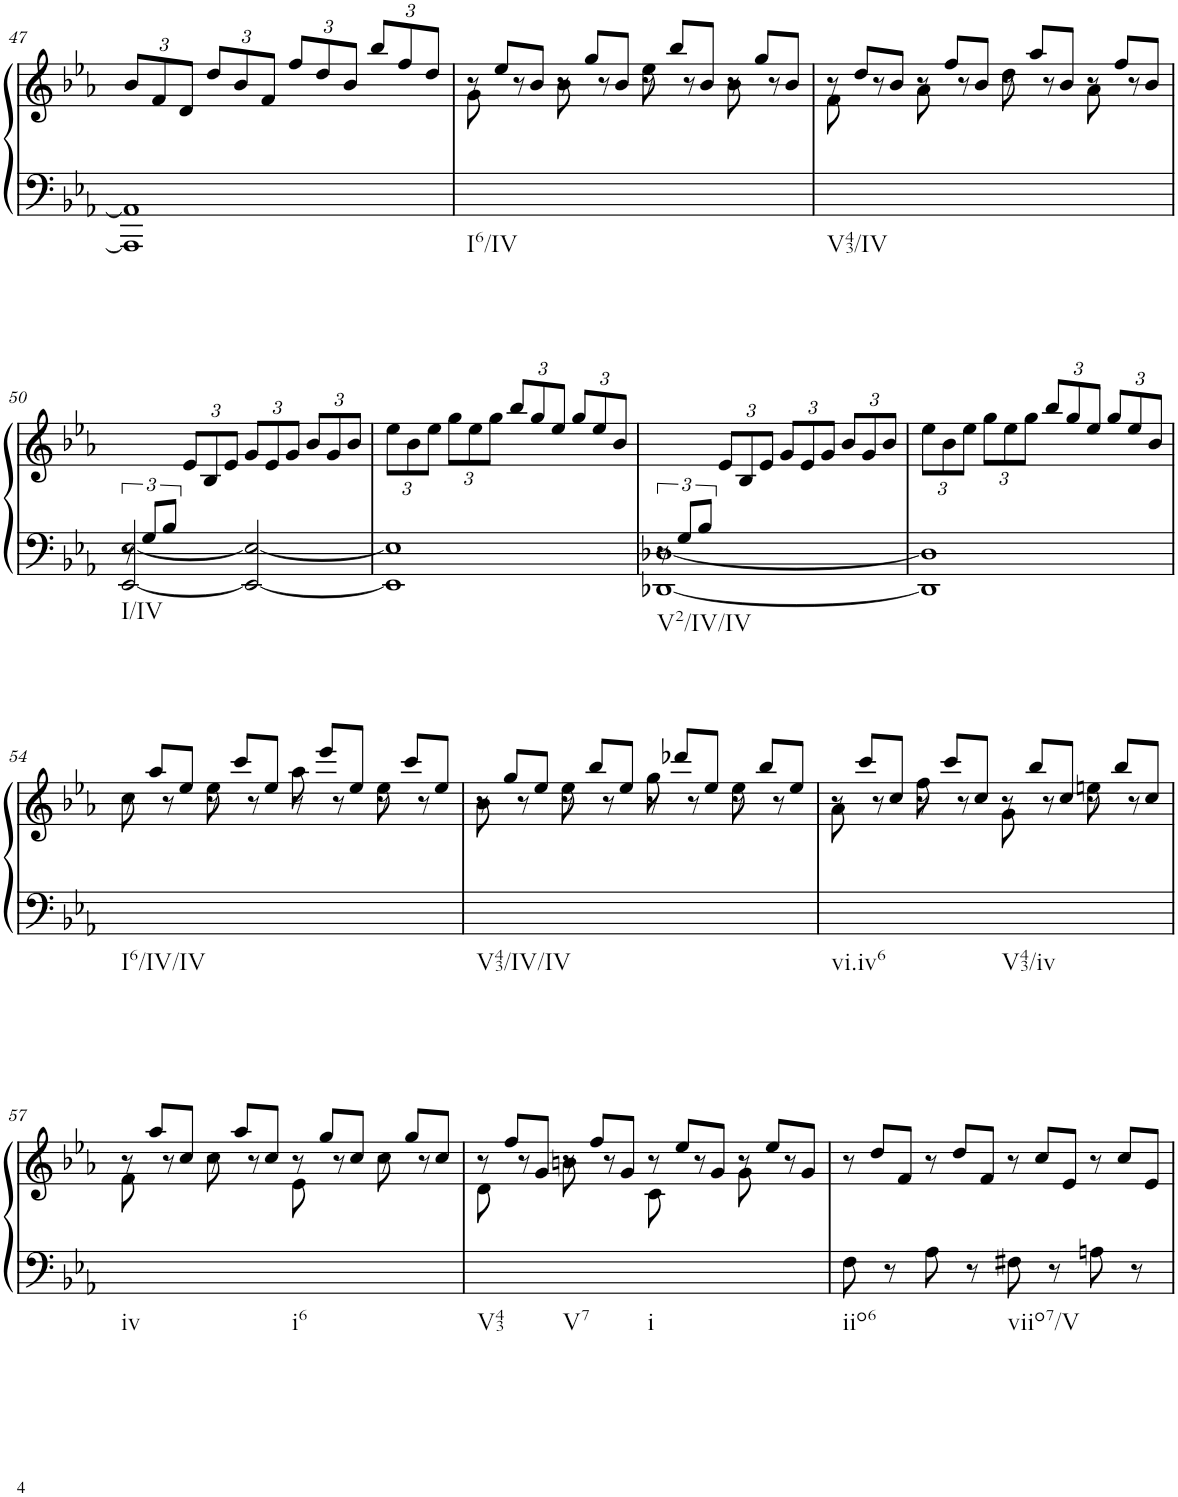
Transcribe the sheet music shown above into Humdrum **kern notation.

**kern	**kern
*part1	*part1
*staff2	*staff1
*I"Piano	*
*I'Pno.	*
!!LO:PB:g=z
*clefF4	*clefG2
*k[b-e-a-]	*k[b-e-a-]
*M4/4	*M4/4
*met(c)	*met(c)
*	*Xbrackettup
=47	=47
1AAA-] 1AA-]	12b-/L
.	12f/
.	12d/J
.	12dd/L
.	12b-/
.	12f/J
.	12ff/L
.	12dd/
.	12b-/J
.	12bb-/L
.	12ff/
.	12dd/J
=48	=48
*	*brackettup
*	*^
!LO:TX:b:t=I6/IV	!	!
8ryy	12r	8g\
.	12ee-/L	.
8r	.	8ryy
.	12b-/J	.
8ryy	12r	8b-\
.	12gg/L	.
8r	.	8ryy
.	12b-/J	.
8ryy	12r	8ee-\
.	12bb-/L	.
8r	.	8ryy
.	12b-/J	.
8ryy	12r	8b-\
.	12gg/L	.
8r	.	8ryy
.	12b-/J	.
=49	=49	=49
!LO:TX:b:t=V43/IV	!	!
8ryy	12r	8f\
.	12dd/L	.
8r	.	8ryy
.	12b-/J	.
8ryy	12r	8a-\
.	12ff/L	.
8r	.	8ryy
.	12b-/J	.
8ryy	12r	8dd\
.	12aa-/L	.
8r	.	8ryy
.	12b-/J	.
8ryy	12r	8a-\
.	12ff/L	.
8r	.	8ryy
.	12b-/J	.
*	*v	*v
!!LO:LB:g=z
=50	=50
*^	*
!LO:TX:b:t=I/IV	!	!
12ryy	[2EE-/ [<2E-/	12r
12G/L	.	6ryy
12B-/J	.	.
*	*	*Xbrackettup
2.ryy	.	12e-/L
.	.	12B-/
.	.	12e-/J
.	2EE-/_ 2E-/_	12g/L
.	.	12e-/
.	.	12g/J
.	.	12b-/L
.	.	12g/
.	.	12b-/J
*v	*v	*
=51	=51
1EE-] 1E-]	12ee-\L
.	12b-\
.	12ee-\J
.	12gg\L
.	12ee-\
.	12gg\J
.	12bb-/L
.	12gg/
.	12ee-/J
.	12gg/L
.	12ee-/
.	12b-/J
=52	=52
*^	*
*	*	*brackettup
!LO:TX:b:t=V2/IV/IV	!	!
12ryy	[1DD-X [<1D-X	12r
12G/L	.	6ryy
12B-/J	.	.
*	*	*Xbrackettup
2.ryy	.	12e-/L
.	.	12B-/
.	.	12e-/J
.	.	12g/L
.	.	12e-/
.	.	12g/J
.	.	12b-/L
.	.	12g/
.	.	12b-/J
*v	*v	*
=53	=53
1DD-] 1D-]	12ee-\L
.	12b-\
.	12ee-\J
.	12gg\L
.	12ee-\
.	12gg\J
.	12bb-/L
.	12gg/
.	12ee-/J
.	12gg/L
.	12ee-/
.	12b-/J
!!LO:LB:g=z
=54	=54
*	*brackettup
*	*^
!LO:TX:b:t=I6/IV/IV	!	!
8ryy	12r	8cc\
.	12aa-/L	.
8r	.	8ryy
.	12ee-/J	.
8ryy	12r	8ee-\
.	12ccc/L	.
8r	.	8ryy
.	12ee-/J	.
8ryy	12r	8aa-\
.	12eee-/L	.
8r	.	8ryy
.	12ee-/J	.
8ryy	12r	8ee-\
.	12ccc/L	.
8r	.	8ryy
.	12ee-/J	.
=55	=55	=55
!LO:TX:b:t=V43/IV/IV	!	!
8ryy	12r	8b-\
.	12gg/L	.
8r	.	8ryy
.	12ee-/J	.
8ryy	12r	8ee-\
.	12bb-/L	.
8r	.	8ryy
.	12ee-/J	.
8ryy	12r	8gg\
.	12ddd-X/L	.
8r	.	8ryy
.	12ee-/J	.
8ryy	12r	8ee-\
.	12bb-/L	.
8r	.	8ryy
.	12ee-/J	.
=56	=56	=56
!LO:TX:b:t=vi.iv6	!	!
8ryy	12r	8a-\
.	12ccc/L	.
8r	.	8ryy
.	12cc/J	.
8ryy	12r	8ff\
.	12ccc/L	.
8r	.	8ryy
.	12cc/J	.
!LO:TX:b:t=V43/iv	!	!
8ryy	12r	8g\
.	12bb-/L	.
8r	.	8ryy
.	12cc/J	.
8ryy	12r	8een\
.	12bb-/L	.
8r	.	8ryy
.	12cc/J	.
!!LO:LB:g=z	!!
=57	=57	=57
!LO:TX:b:t=iv	!	!
8ryy	12r	8f\
.	12aa-/L	.
8r	.	8ryy
.	12cc/J	.
8ryy	12r	8cc\
.	12aa-/L	.
8r	.	8ryy
.	12cc/J	.
!LO:TX:b:t=i6	!	!
8ryy	12r	8e-\
.	12gg/L	.
8r	.	8ryy
.	12cc/J	.
8ryy	12r	8cc\
.	12gg/L	.
8r	.	8ryy
.	12cc/J	.
=58	=58	=58
!LO:TX:b:t=V43	!	!
8ryy	12r	8d\
.	12ff/L	.
8r	.	8ryy
.	12g/J	.
!LO:TX:b:t=V7	!	!
8ryy	12r	8bn\
.	12ff/L	.
8r	.	8ryy
.	12g/J	.
!LO:TX:b:t=i	!	!
8ryy	12r	8c\
.	12ee-/L	.
8r	.	8ryy
.	12g/J	.
8ryy	12r	8g\
.	12ee-/L	.
8r	.	8ryy
.	12g/J	.
*	*v	*v
=59	=59
!LO:TX:b:t=iio6	!
8F\	12r
.	12dd/L
8r	.
.	12f/J
8A-\	12r
.	12dd/L
8r	.
.	12f/J
!LO:TX:b:t=viio7/V	!
8F#X\	12r
.	12cc/L
8r	.
.	12e-/J
8An\	12r
.	12cc/L
8r	.
.	12e-/J
=	=
*-	*-
